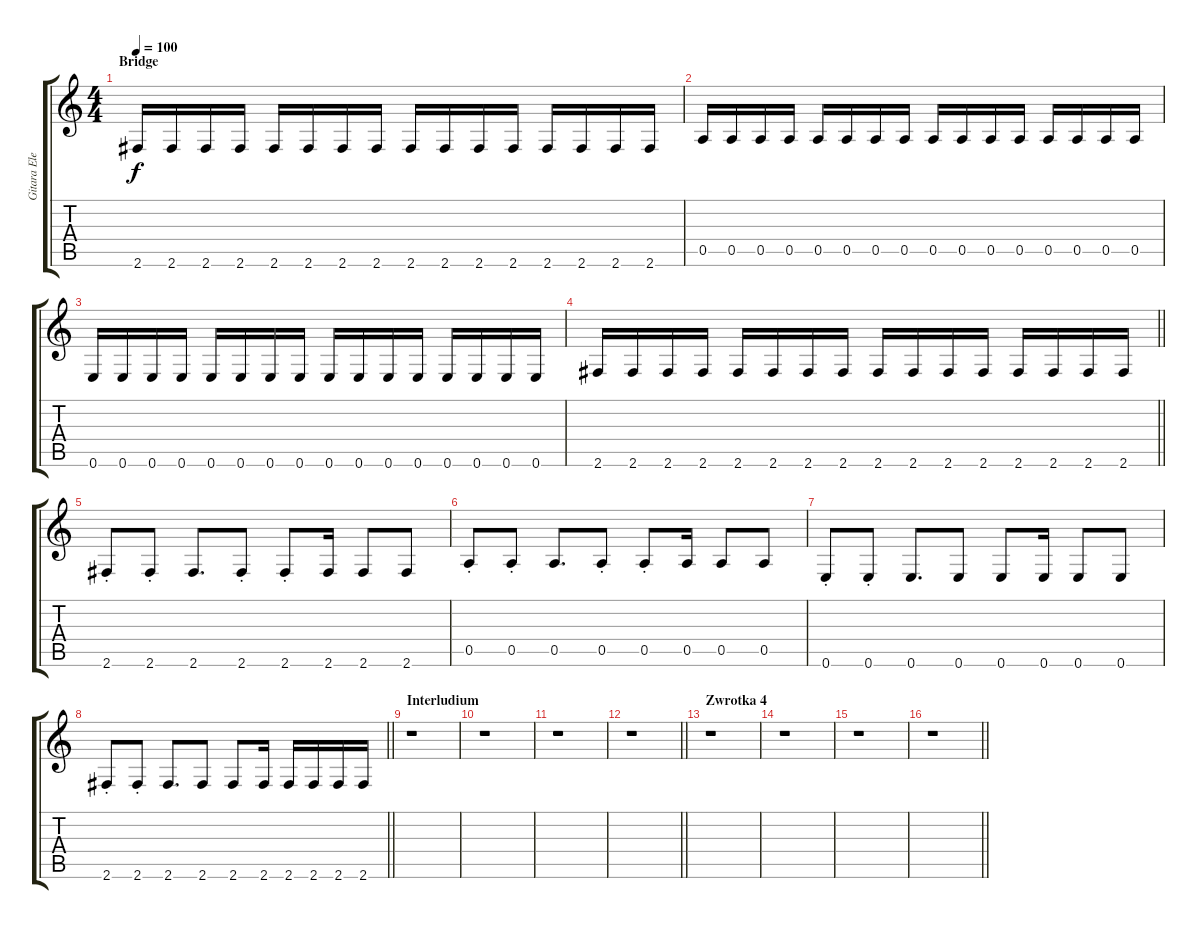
\track ("Gitara Elektryczna" "Gitara Ele") {instrument electricguitarclean}
\staff {score tabs}
\tuning (E4 B3 G3 D3 A2 E2) {hide}
\ts (4 4)
\section ("" "Bridge")
\tempo 100
\clef g2
\ks c
2.6.16{dy f} 2.6.16 2.6.16 2.6.16 2.6.16 2.6.16 2.6.16 2.6.16 2.6.16 2.6.16 2.6.16 2.6.16 2.6.16 2.6.16 2.6.16 2.6.16 |
0.5.16 0.5.16 0.5.16 0.5.16 0.5.16 0.5.16 0.5.16 0.5.16 0.5.16 0.5.16 0.5.16 0.5.16 0.5.16 0.5.16 0.5.16 0.5.16 |
0.6.16 0.6.16 0.6.16 0.6.16 0.6.16 0.6.16 0.6.16 0.6.16 0.6.16 0.6.16 0.6.16 0.6.16 0.6.16 0.6.16 0.6.16 0.6.16 |
\barLineRight lightlight
2.6.16 2.6.16 2.6.16 2.6.16 2.6.16 2.6.16 2.6.16 2.6.16 2.6.16 2.6.16 2.6.16 2.6.16 2.6.16 2.6.16 2.6.16 2.6.16 |
2.6{st}.8 2.6{st}.8 2.6.8{d} 2.6{st}.8 2.6{st}.8 2.6.16 2.6.8 2.6.8 |
0.5{st}.8 0.5{st}.8 0.5.8{d} 0.5{st}.8 0.5{st}.8 0.5.16 0.5.8 0.5.8 |
0.6{st}.8 0.6{st}.8 0.6.8{d} 0.6.8 0.6.8 0.6.16 0.6.8 0.6.8 |
\barLineRight lightlight
2.6{st}.8 2.6{st}.8 2.6.8{d} 2.6.8 2.6.8 2.6.16 2.6.16 2.6.16 2.6.16 2.6.16 |
\section ("" "Interludium")
r.1 |
r.1 |
r.1 |
\barLineRight lightlight
r.1 |
\section ("" "Zwrotka 4")
r.1 |
r.1 |
r.1 |
\barLineRight lightlight
r.1
